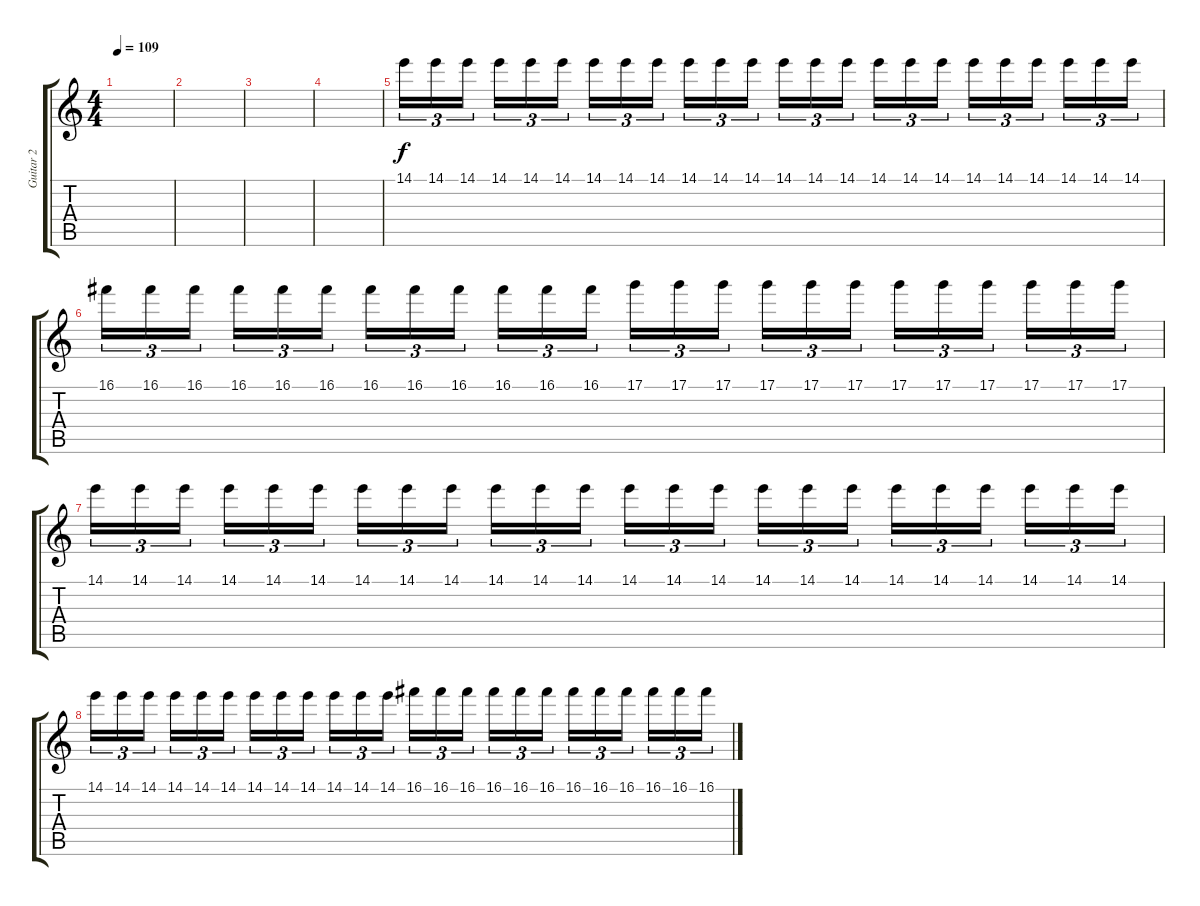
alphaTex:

\track ("Guitar 2" "Guitar 2") {instrument distortionguitar}
\staff {score tabs}
\tuning (D4 A3 F3 C3 G2 C2) {hide}
\ts (4 4)
\tempo 109
\clef g2
\ks c
|
|
|
|
14.1.16{tu (3 2) volume 10} 14.1.16{tu (3 2)} 14.1.16{tu (3 2)} 14.1.16{tu (3 2)} 14.1.16{tu (3 2)} 14.1.16{tu (3 2)} 14.1.16{tu (3 2)} 14.1.16{tu (3 2)} 14.1.16{tu (3 2)} 14.1.16{tu (3 2)} 14.1.16{tu (3 2)} 14.1.16{tu (3 2)} 14.1.16{tu (3 2)} 14.1.16{tu (3 2)} 14.1.16{tu (3 2)} 14.1.16{tu (3 2)} 14.1.16{tu (3 2)} 14.1.16{tu (3 2)} 14.1.16{tu (3 2)} 14.1.16{tu (3 2)} 14.1.16{tu (3 2)} 14.1.16{tu (3 2)} 14.1.16{tu (3 2)} 14.1.16{tu (3 2)} |
16.1.16{tu (3 2)} 16.1.16{tu (3 2)} 16.1.16{tu (3 2)} 16.1.16{tu (3 2)} 16.1.16{tu (3 2)} 16.1.16{tu (3 2)} 16.1.16{tu (3 2)} 16.1.16{tu (3 2)} 16.1.16{tu (3 2)} 16.1.16{tu (3 2)} 16.1.16{tu (3 2)} 16.1.16{tu (3 2)} 17.1.16{tu (3 2)} 17.1.16{tu (3 2)} 17.1.16{tu (3 2)} 17.1.16{tu (3 2)} 17.1.16{tu (3 2)} 17.1.16{tu (3 2)} 17.1.16{tu (3 2)} 17.1.16{tu (3 2)} 17.1.16{tu (3 2)} 17.1.16{tu (3 2)} 17.1.16{tu (3 2)} 17.1.16{tu (3 2)} |
14.1.16{tu (3 2)} 14.1.16{tu (3 2)} 14.1.16{tu (3 2)} 14.1.16{tu (3 2)} 14.1.16{tu (3 2)} 14.1.16{tu (3 2)} 14.1.16{tu (3 2)} 14.1.16{tu (3 2)} 14.1.16{tu (3 2)} 14.1.16{tu (3 2)} 14.1.16{tu (3 2)} 14.1.16{tu (3 2)} 14.1.16{tu (3 2)} 14.1.16{tu (3 2)} 14.1.16{tu (3 2)} 14.1.16{tu (3 2)} 14.1.16{tu (3 2)} 14.1.16{tu (3 2)} 14.1.16{tu (3 2)} 14.1.16{tu (3 2)} 14.1.16{tu (3 2)} 14.1.16{tu (3 2)} 14.1.16{tu (3 2)} 14.1.16{tu (3 2)} |
14.1.16{tu (3 2)} 14.1.16{tu (3 2)} 14.1.16{tu (3 2)} 14.1.16{tu (3 2)} 14.1.16{tu (3 2)} 14.1.16{tu (3 2)} 14.1.16{tu (3 2)} 14.1.16{tu (3 2)} 14.1.16{tu (3 2)} 14.1.16{tu (3 2)} 14.1.16{tu (3 2)} 14.1.16{tu (3 2)} 16.1.16{tu (3 2)} 16.1.16{tu (3 2)} 16.1.16{tu (3 2)} 16.1.16{tu (3 2)} 16.1.16{tu (3 2)} 16.1.16{tu (3 2)} 16.1.16{tu (3 2)} 16.1.16{tu (3 2)} 16.1.16{tu (3 2)} 16.1.16{tu (3 2)} 16.1.16{tu (3 2)} 16.1.16{tu (3 2)}
